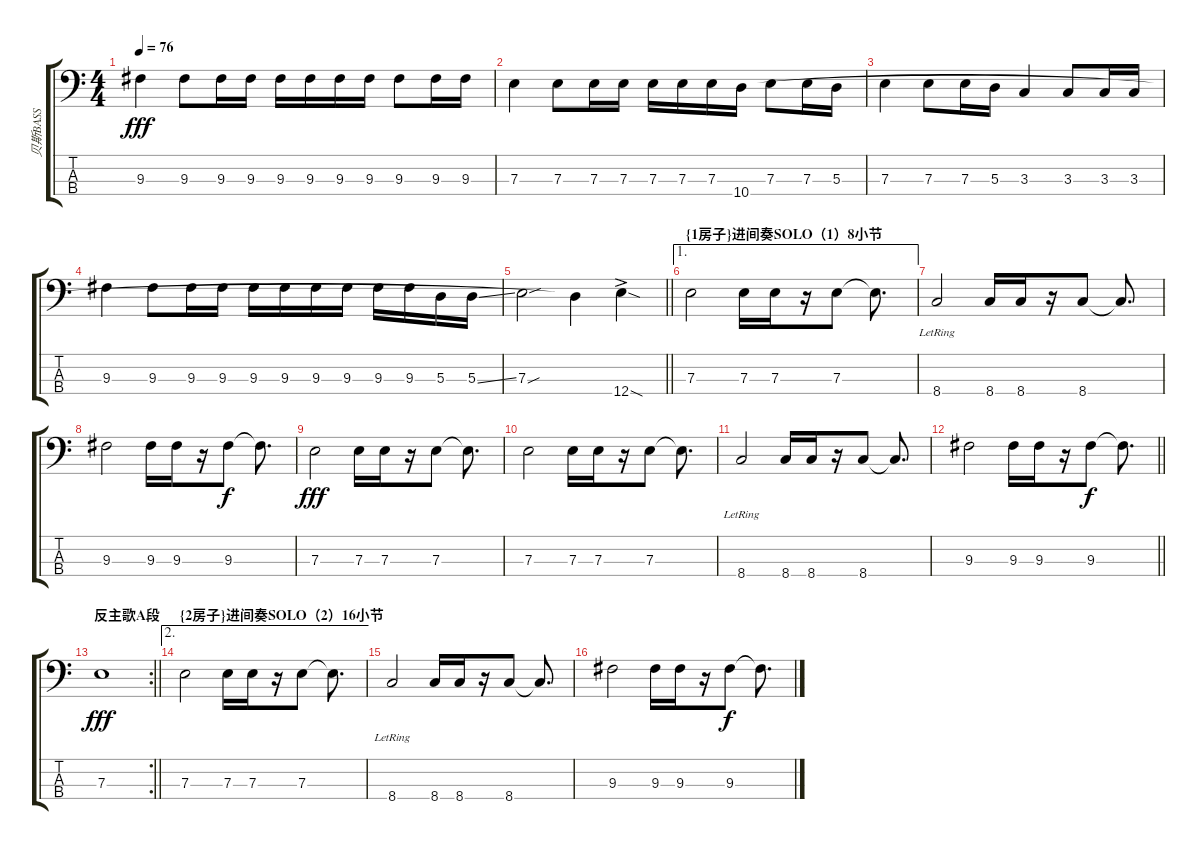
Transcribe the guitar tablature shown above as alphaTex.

\track ("贝斯BASS" "贝斯BASS") {instrument electricbassfinger}
\staff {score tabs}
\tuning (G2 D2 A1 E1) {hide}
\ts (4 4)
\tempo 76
\clef f4
\ks c
9.3.4{dy fff} 9.3.8 9.3.16 9.3.16 9.3.16 9.3.16 9.3.16 9.3.16 9.3.8 9.3.16 9.3.16 |
7.3.4 7.3.8 7.3.16 7.3.16 7.3.16 7.3.16 7.3.16 10.4.16 7.3.8 7.3.16 5.3.16 |
7.3.4 7.3.8 7.3.16 5.3.16 3.3.4 3.3.8 3.3.16 3.3.16 |
9.3.4 9.3.8 9.3.16 9.3.16 9.3.16 9.3.16 9.3.16 9.3.16 9.3.16 9.3.16 5.3.16 5.3{ss}.16 |
\barLineRight lightlight
7.3{sou}.2 10.4{t}.4 12.4{sod ac}.4 |
\ae 1
\section ("" "{1房子}进间奏SOLO（1）8小节")
7.3.2 7.3.16 7.3.16 r.16 7.3.8 7.3{t}.8{d} |
8.4{lr}.2 8.4.16 8.4.16 r.16 8.4.8 8.4{t}.8{d} |
9.3.2 9.3.16 9.3.16 r.16 9.3.8{dy f beam Down} 9.3{t}.8{d} |
7.3.2{dy fff} 7.3.16 7.3.16 r.16 7.3.8 7.3{t}.8{d} |
7.3.2 7.3.16 7.3.16 r.16 7.3.8 7.3{t}.8{d} |
8.4{lr}.2 8.4.16 8.4.16 r.16 8.4.8 8.4{t}.8{d} |
\barLineRight lightlight
9.3.2 9.3.16 9.3.16 r.16 9.3.8{dy f beam Down} 9.3{t}.8{d} |
\rc 2
\section ("" "反主歌A段")
\barLineRight lightlight
7.3.1{dy fff} |
\ae 2
\section ("" "{2房子}进间奏SOLO（2）16小节")
7.3.2 7.3.16 7.3.16 r.16 7.3.8 7.3{t}.8{d} |
8.4{lr}.2 8.4.16 8.4.16 r.16 8.4.8 8.4{t}.8{d} |
9.3.2 9.3.16 9.3.16 r.16 9.3.8{dy f beam Down} 9.3{t}.8{d}
